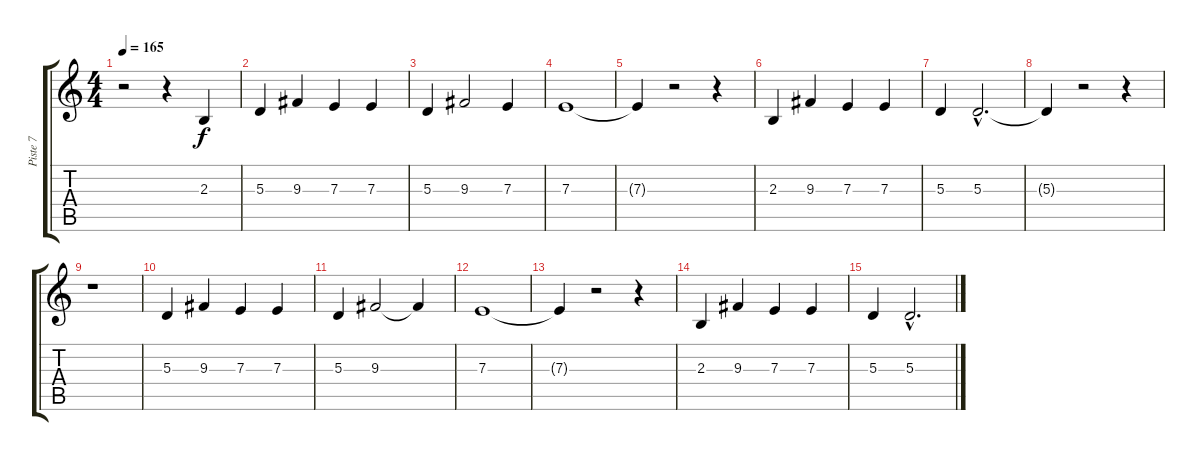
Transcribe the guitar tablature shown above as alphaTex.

\track ("Piste 7" "Piste 7") {instrument stringensemble1}
\staff {score tabs}
\tuning (E4 D4 A3 D3 A2 D2) {hide}
\ts (4 4)
\tempo 165
\clef g2
\ks c
r.2{dy f} r.4 2.3.4 |
5.3.4 9.3.4 7.3.4 7.3.4 |
5.3.4 9.3.2 7.3.4 |
7.3.1 |
7.3{t}.4 r.2 r.4 |
2.3.4 9.3.4 7.3.4 7.3.4 |
5.3.4 5.3{hac}.2{d} |
5.3{t}.4 r.2 r.4 |
r.1 |
5.3.4 9.3.4 7.3.4 7.3.4 |
5.3.4 9.3.2 9.3{t}.4 |
7.3.1 |
7.3{t}.4 r.2 r.4 |
2.3.4 9.3.4 7.3.4 7.3.4 |
5.3.4 5.3{hac}.2{d}
